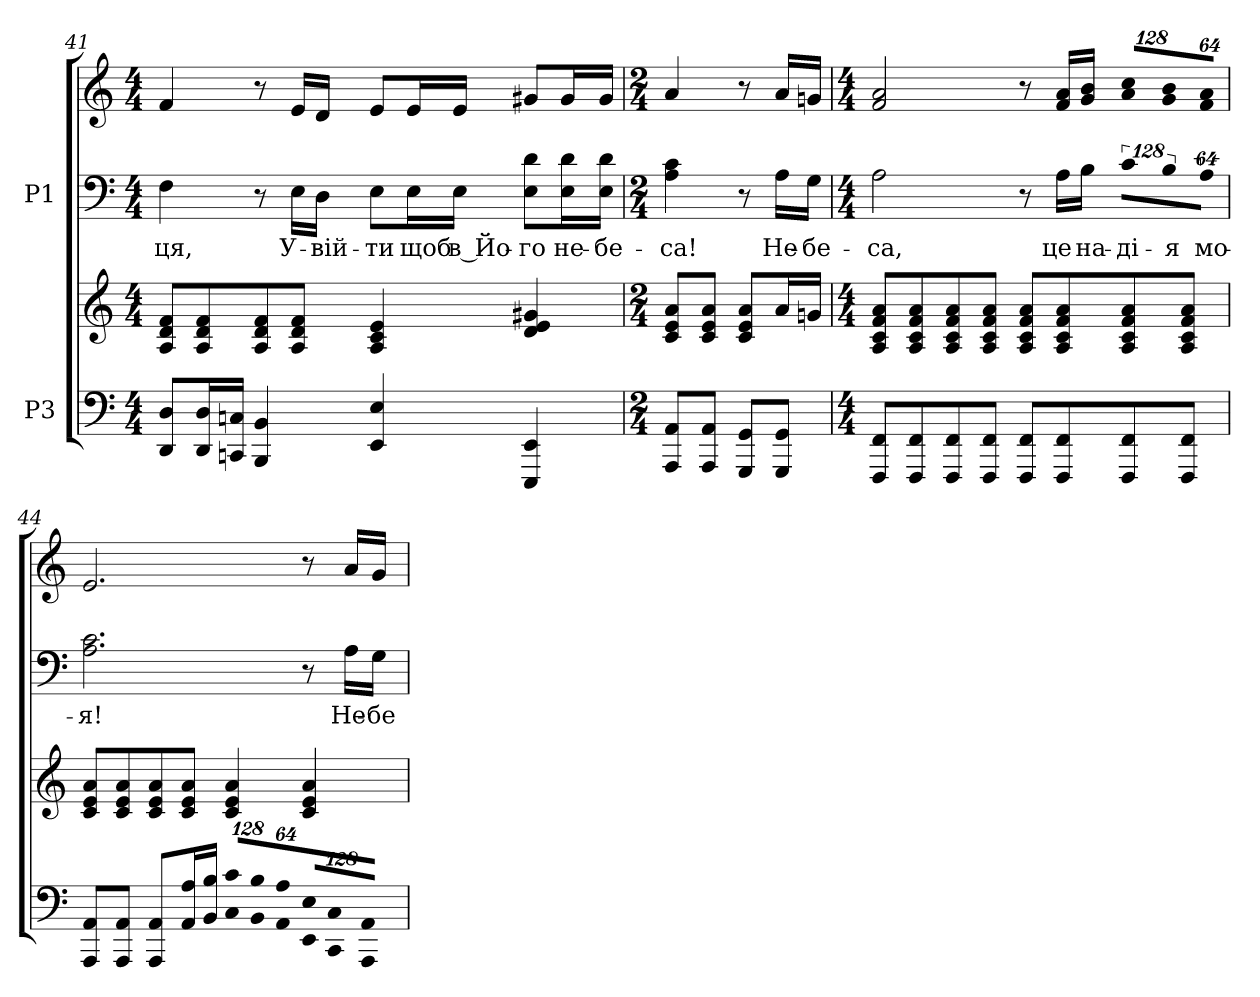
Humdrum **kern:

**kern	**kern	**kern	**text	**kern
*part2	*part2	*part1	*part1	*part1
*staff4	*staff3	*staff2	*staff2	*staff1
*I"P3	*	*I"P1	*	*
!!LO:PB:g=z
*clefF4	*clefG2	*clefF4	*	*clefG2
*k[]	*k[]	*k[]	*	*k[]
*C:	*C:	*C:	*	*C:
*M4/4	*M4/4	*M4/4	*	*M4/4
=41	=41	=41	=41	=41
!	!	!	!LO:LY:a:color=#000000	!
8DDi/ 8DiL	8Ai/ 8di 8fiL	4Fi\	-ця,	4fi/
16DDi/ 16DiL	8Ai/ 8di 8fi	.	.	.
16CCni/ 16CniJJ	.	.	.	.
4BBBi/ 4BBi	8Ai/ 8di 8fi	8r	.	8r
!	!	!	!LO:LY:a:color=#000000	!
.	8Ai/ 8di 8fiJ	16Ei\LL	У-	16ei/LL
!	!	!	!LO:LY:a:color=#000000	!
.	.	16Di\JJ	-вій-	16di/JJ
!	!	!	!LO:LY:a:color=#000000	!
4EEi/ 4Ei	4Ai/ 4ci 4ei	8Ei\L	-ти	8ei/L
!	!	!	!LO:LY:a:color=#000000	!
.	.	16Ei\L	щоб	16ei/L
!	!	!	!LO:LY:a:color=#000000	!
.	.	16Ei\JJ	в Йо-	16ei/JJ
!	!	!	!LO:LY:a:color=#000000	!
4EEEi/ 4EEi	4di/ 4ei 4g#Xi	8Ei\ 8diL	-го	8g#Xi/L
!	!	!	!LO:LY:a:color=#000000	!
.	.	16Ei\ 16diL	не-	16g#i/L
!	!	!	!LO:LY:a:color=#000000	!
.	.	16Ei\ 16diJJ	-бе-	16g#i/JJ
=42	=42	=42	=42	=42
*M2/4	*M2/4	*M2/4	*	*M2/4
!	!	!	!LO:LY:a:color=#000000	!
8AAAi/ 8AAiL	8ci/ 8ei 8aiL	4Ai\ 4ci	-са!	4ai/
8AAAi/ 8AAiJ	8ci/ 8ei 8aiJ	.	.	.
8GGGi/ 8GGiL	8ci/ 8ei 8aiL	8r	.	8r
!	!	!	!LO:LY:a:color=#000000	!
8GGGi/ 8GGiJ	16ai/L	16Ai\LL	Не-	16ai/LL
!	!	!	!LO:LY:a:color=#000000	!
.	16gni/JJ	16Gi\JJ	-бе-	16gni/JJ
=43	=43	=43	=43	=43
*M4/4	*M4/4	*M4/4	*	*M4/4
!	!	!	!LO:LY:a:color=#000000	!
8FFFi/ 8FFiL	8Ai/ 8ci 8fi 8aiL	2Ai\	-са,	2fi/ 2ai
8FFFi/ 8FFi	8Ai/ 8ci 8fi 8ai	.	.	.
8FFFi/ 8FFi	8Ai/ 8ci 8fi 8ai	.	.	.
8FFFi/ 8FFiJ	8Ai/ 8ci 8fi 8aiJ	.	.	.
8FFFi/ 8FFiL	8Ai/ 8ci 8fi 8aiL	8r	.	8r
!	!	!	!LO:LY:a:color=#000000	!
8FFFi/ 8FFi	8Ai/ 8ci 8fi 8ai	16Ai\LL	це	16fi/ 16aiLL
!	!	!	!LO:LY:a:color=#000000	!
.	.	16Bi\JJ	на-	16gi/ 16biJJ
!	!	!LO:N:vis=8	!	!
!	!	!	!LO:LY:a:color=#000000	!
*	*	*	*	*Xbrackettup
!	!	!	!	!LO:N:vis=8
8FFFi/ 8FFi	8Ai/ 8ci 8fi 8ai	1024%85ci\L	-ді-	1024%85ai/ 1024%85cciL
!	!	!LO:N:vis=8	!	!
!	!	!	!LO:LY:a:color=#000000	!LO:N:vis=8
.	.	1024%85Bi\	-я	1024%85gi/ 1024%85bi
8FFFi/ 8FFiJ	8Ai/ 8ci 8fi 8aiJ	.	.	.
!	!	!LO:N:vis=8	!	!
!	!	!	!LO:LY:a:color=#000000	!LO:N:vis=8
.	.	512%43Ai\J	мо-	512%43fi/ 512%43aiJ
!!LO:LB:g=z
=44	=44	=44	=44	=44
!	!	!	!LO:LY:a:color=#000000	!
8AAAi/ 8AAiL	8ci/ 8ei 8aiL	2.Ai\ 2.ci	-я!	2.ei/
8AAAi/ 8AAiJ	8ci/ 8ei 8ai	.	.	.
8AAAi/ 8AAiL	8ci/ 8ei 8ai	.	.	.
16AAi/ 16AiL	8ci/ 8ei 8aiJ	.	.	.
16BBi/ 16BiJJ	.	.	.	.
*Xbrackettup	*	*	*	*
!LO:N:vis=8	!	!	!	!
1024%85Ci\ 1024%85ciL	4ci/ 4ei 4ai	.	.	.
!LO:N:vis=8	!	!	!	!
1024%85BBi\ 1024%85Bi	.	.	.	.
!LO:N:vis=8	!	!	!	!
512%43AAi\ 512%43AiJ	.	.	.	.
!LO:N:vis=8	!	!	!	!
1024%85EEi/ 1024%85EiL	4ci/ 4ei 4ai	8r	.	8r
!LO:N:vis=8	!	!	!	!
1024%85CCi/ 1024%85Ci	.	.	.	.
!	!	!	!LO:LY:a:color=#000000	!
.	.	16Ai\LL	Не-	16ai/LL
!LO:N:vis=8	!	!	!	!
512%43AAAi/ 512%43AAiJ	.	.	.	.
!	!	!	!LO:LY:a:color=#000000	!
.	.	16Gi\JJ	-бе-	16gi/JJ
=	=	=	=	=
*-	*-	*-	*-	*-
